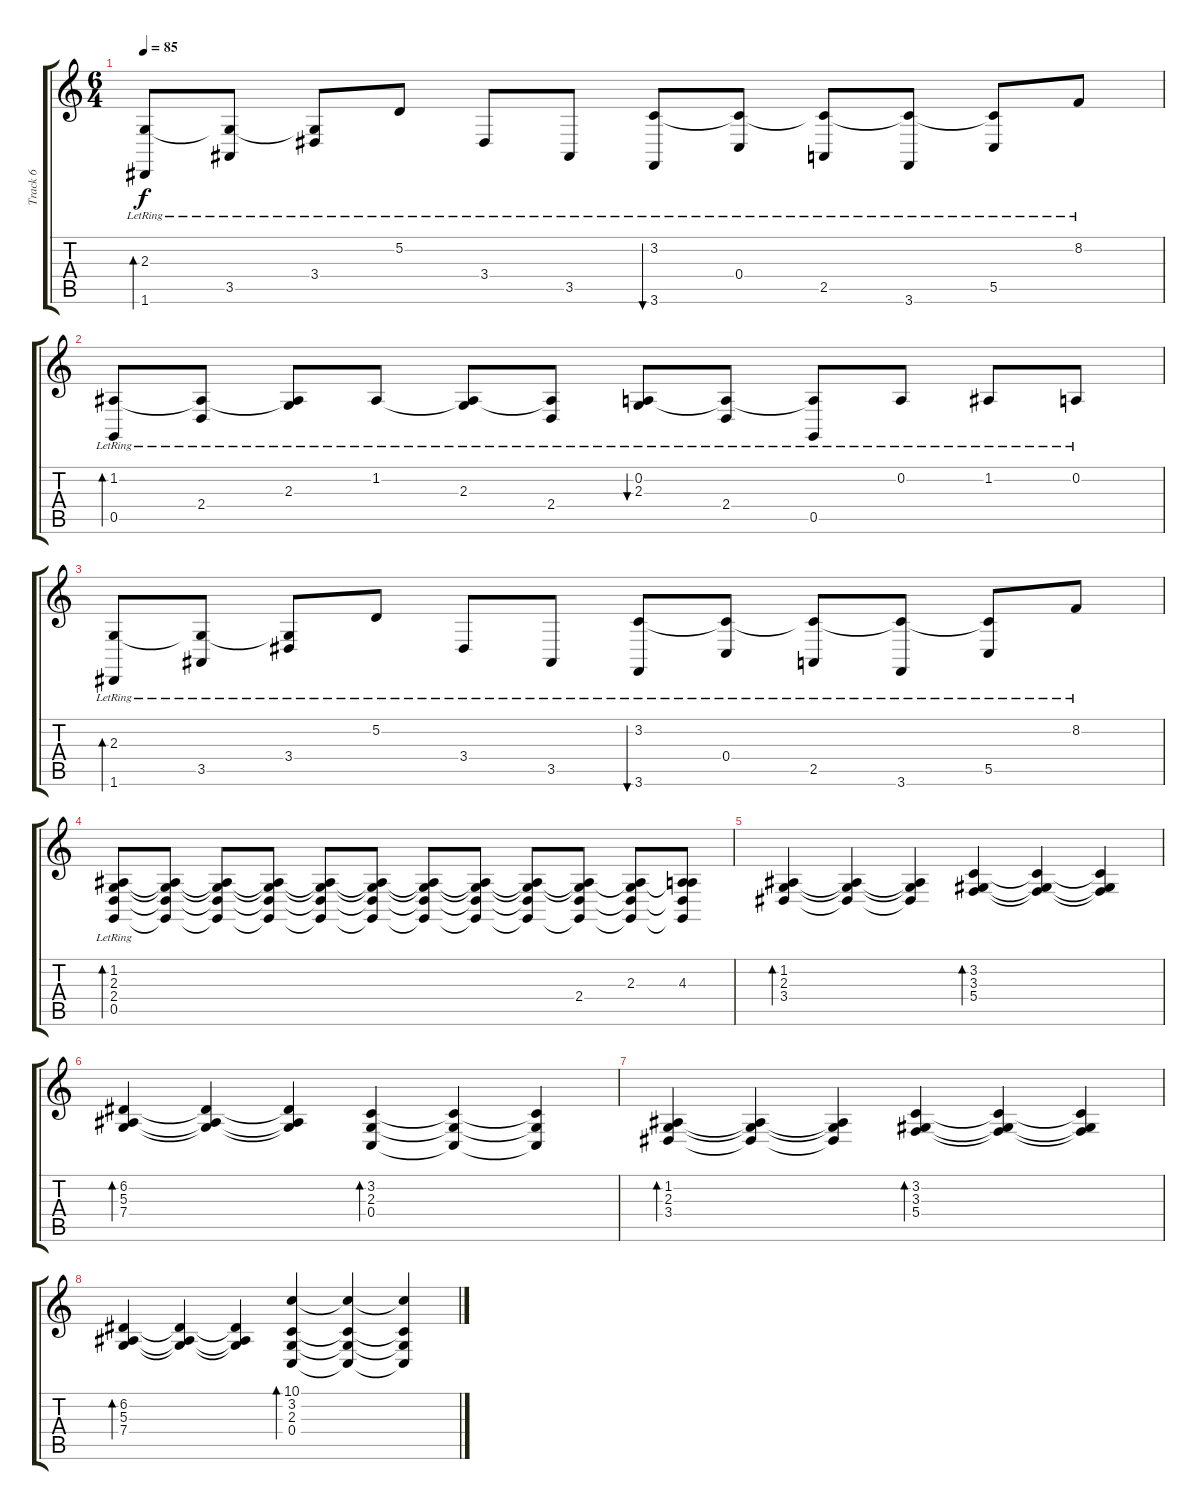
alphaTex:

\track ("Track 6" "Track 6") {instrument brightacousticpiano}
\staff {score tabs}
\tuning (D4 A3 F3 C3 G2 D2) {hide}
\ts (6 4)
\tempo 85
\clef g2
\ks c
(2.3{lr} 1.6{lr}).8{bd 60 dy f} (2.3{t} 3.5{lr}).8 (2.3{t} 3.4{lr}).8 5.2{lr}.8 3.4{lr}.8 3.5{lr}.8 (3.2{lr} 3.6).8{bu 60} (3.2{t} 0.4{lr}).8 (3.2{t} 2.5{lr}).8 (3.2{t} 3.6{lr}).8 (3.2{t} 5.5{lr}).8 8.2{lr}.8 |
(1.2{lr} 0.5{lr}).8{bd 60} (1.2{t} 2.4{lr}).8 (1.2{t} 2.3{lr}).8 1.2{lr}.8 (1.2{t} 2.3{lr}).8 (1.2{t} 2.4{lr}).8 (0.2{lr} 2.3{lr}).8{bu 60} (0.2{t} 2.4{lr}).8 (0.2{t} 0.5{lr}).8 0.2{lr}.8 1.2{lr}.8 0.2{lr}.8 |
(2.3{lr} 1.6{lr}).8{bd 60} (2.3{t} 3.5{lr}).8 (2.3{t} 3.4{lr}).8 5.2{lr}.8 3.4{lr}.8 3.5{lr}.8 (3.2{lr} 3.6).8{bu 60} (3.2{t} 0.4{lr}).8 (3.2{t} 2.5{lr}).8 (3.2{t} 3.6{lr}).8 (3.2{t} 5.5{lr}).8 8.2{lr}.8 |
(1.2{lr} 2.3 2.4 0.5{lr}).8{bd 60} (1.2{t} 2.3{t} 2.4{t} 0.5{t}).8 (1.2{t} 2.3{t} 2.4{t} 0.5{t}).8 (1.2{t} 2.3{t} 2.4{t} 0.5{t}).8 (1.2{t} 2.3{t} 2.4{t} 0.5{t}).8 (1.2{t} 2.3{t} 2.4{t} 0.5{t}).8 (1.2{t} 2.3{t} 2.4{t} 0.5{t}).8 (1.2{t} 2.3{t} 2.4{t} 0.5{t}).8 (1.2{t} 2.3{t} 2.4{t} 0.5{t}).8 (1.2{t} 2.3{t} 2.4 0.5{t}).8 (1.2{t} 2.3 2.4{t} 0.5{t}).8 (1.2{t} 4.3 2.4{t} 0.5{t}).8 |
(1.2 2.3 3.4).4{bd 60} (1.2{t} 2.3{t} 3.4{t}).4 (1.2{t} 2.3{t} 3.4{t}).4 (3.2 3.3 5.4).4{bd 60} (3.2{t} 3.3{t} 5.4{t}).4 (3.2{t} 3.3{t} 5.4{t}).4 |
(6.2 5.3 7.4).4{bd 60} (6.2{t} 5.3{t} 7.4{t}).4 (6.2{t} 5.3{t} 7.4{t}).4 (3.2 2.3 0.4).4{bd 60} (3.2{t} 2.3{t} 0.4{t}).4 (3.2{t} 2.3{t} 0.4{t}).4 |
(1.2 2.3 3.4).4{bd 60} (1.2{t} 2.3{t} 3.4{t}).4 (1.2{t} 2.3{t} 3.4{t}).4 (3.2 3.3 5.4).4{bd 60} (3.2{t} 3.3{t} 5.4{t}).4 (3.2{t} 3.3{t} 5.4{t}).4 |
(6.2 5.3 7.4).4{bd 60} (6.2{t} 5.3{t} 7.4{t}).4 (6.2{t} 5.3{t} 7.4{t}).4 (10.1 3.2 2.3 0.4).4{bd 60} (10.1{t} 3.2{t} 2.3{t} 0.4{t}).4 (10.1{t} 3.2{t} 2.3{t} 0.4{t}).4
